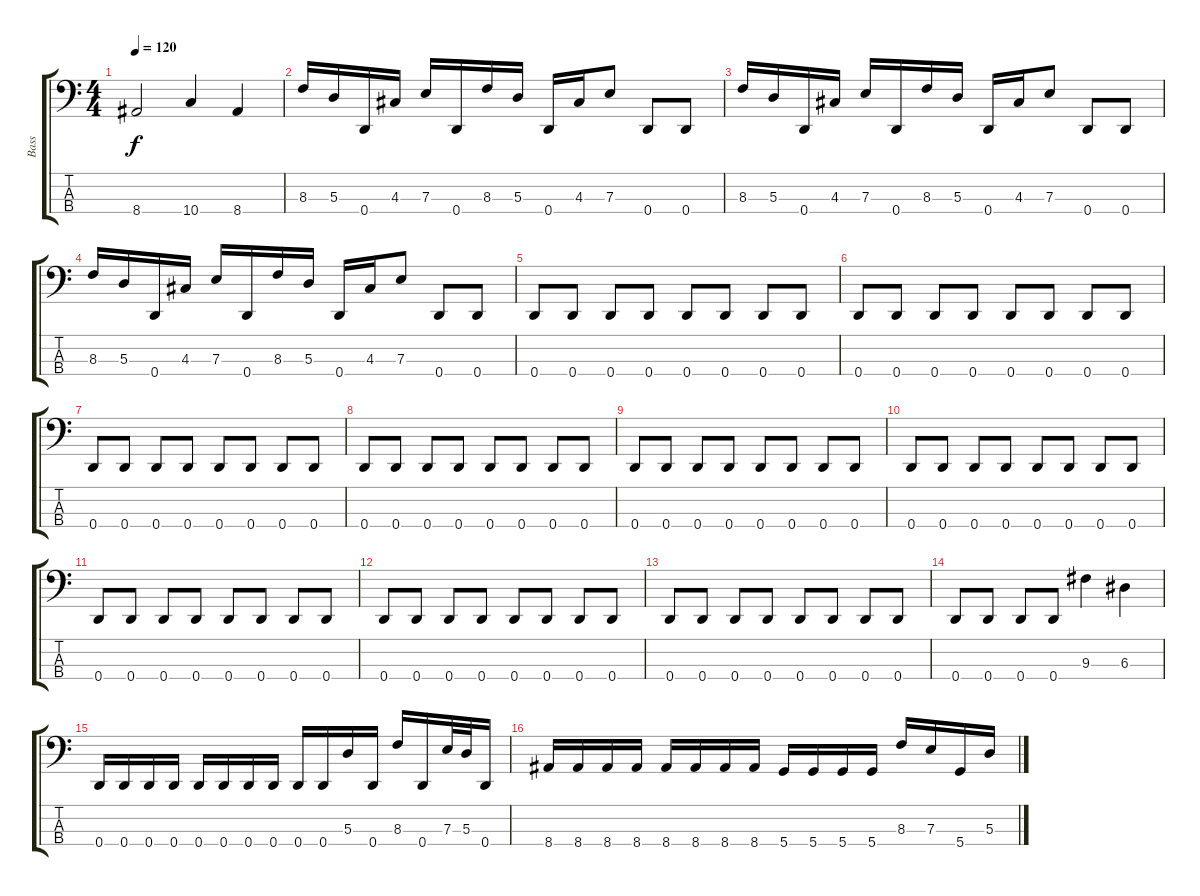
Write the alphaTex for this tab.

\track ("Bass" "Bass") {instrument electricbassfinger}
\staff {score tabs}
\tuning (G2 D2 A1 D1) {hide}
\ts (4 4)
\tempo 120
\clef f4
\ks c
8.4.2{dy f} 10.4.4 8.4.4 |
8.3.16 5.3.16 0.4.16 4.3.16 7.3.16 0.4.16 8.3.16 5.3.16 0.4.16 4.3.16 7.3.8 0.4.8 0.4.8 |
8.3.16 5.3.16 0.4.16 4.3.16 7.3.16 0.4.16 8.3.16 5.3.16 0.4.16 4.3.16 7.3.8 0.4.8 0.4.8 |
8.3.16 5.3.16 0.4.16 4.3.16 7.3.16 0.4.16 8.3.16 5.3.16 0.4.16 4.3.16 7.3.8 0.4.8 0.4.8 |
0.4.8 0.4.8 0.4.8 0.4.8 0.4.8 0.4.8 0.4.8 0.4.8 |
0.4.8 0.4.8 0.4.8 0.4.8 0.4.8 0.4.8 0.4.8 0.4.8 |
0.4.8 0.4.8 0.4.8 0.4.8 0.4.8 0.4.8 0.4.8 0.4.8 |
0.4.8 0.4.8 0.4.8 0.4.8 0.4.8 0.4.8 0.4.8 0.4.8 |
0.4.8 0.4.8 0.4.8 0.4.8 0.4.8 0.4.8 0.4.8 0.4.8 |
0.4.8 0.4.8 0.4.8 0.4.8 0.4.8 0.4.8 0.4.8 0.4.8 |
0.4.8 0.4.8 0.4.8 0.4.8 0.4.8 0.4.8 0.4.8 0.4.8 |
0.4.8 0.4.8 0.4.8 0.4.8 0.4.8 0.4.8 0.4.8 0.4.8 |
0.4.8 0.4.8 0.4.8 0.4.8 0.4.8 0.4.8 0.4.8 0.4.8 |
0.4.8 0.4.8 0.4.8 0.4.8 9.3.4 6.3.4 |
0.4.16 0.4.16 0.4.16 0.4.16 0.4.16 0.4.16 0.4.16 0.4.16 0.4.16 0.4.16 5.3.16 0.4.16 8.3.16 0.4.16 7.3.32 5.3.32 0.4.16 |
8.4.16 8.4.16 8.4.16 8.4.16 8.4.16 8.4.16 8.4.16 8.4.16 5.4.16 5.4.16 5.4.16 5.4.16 8.3.16 7.3.16 5.4.16 5.3.16
